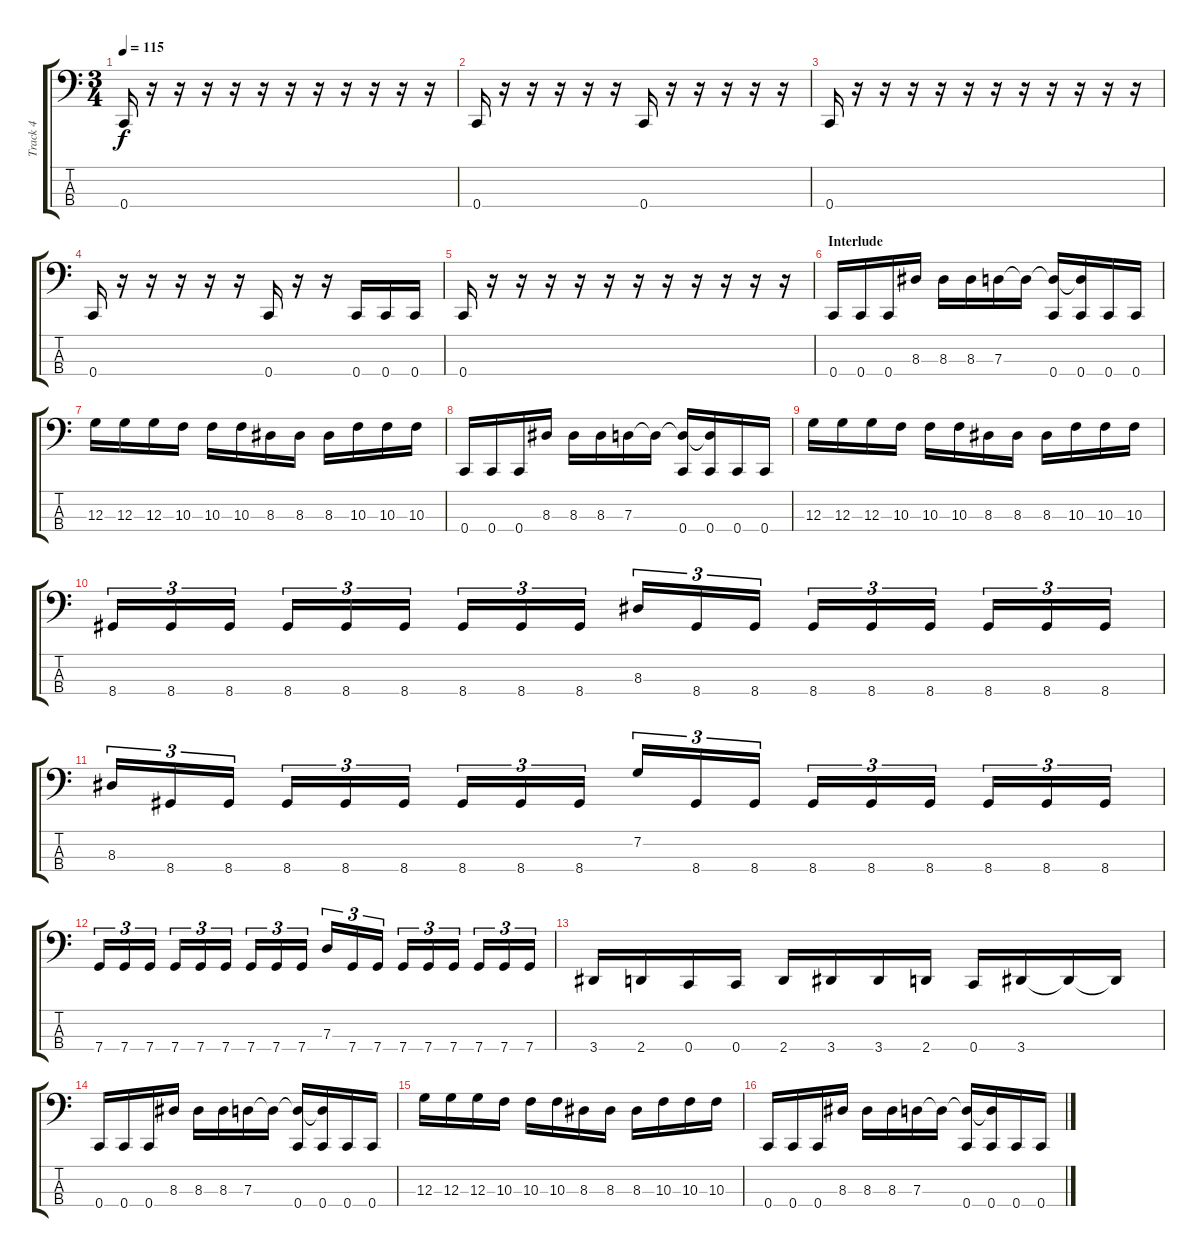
\track ("Track 4" "Track 4") {instrument electricbassfinger}
\staff {score tabs}
\tuning (F2 C2 G1 C1) {hide}
\ts (3 4)
\tempo 115
\clef f4
\ks c
0.4.16{dy f} r.16 r.16 r.16 r.16 r.16 r.16 r.16 r.16 r.16 r.16 r.16 |
0.4.16 r.16 r.16 r.16 r.16 r.16 0.4.16 r.16 r.16 r.16 r.16 r.16 |
0.4.16 r.16 r.16 r.16 r.16 r.16 r.16 r.16 r.16 r.16 r.16 r.16 |
0.4.16 r.16 r.16 r.16 r.16 r.16 0.4.16 r.16 r.16 0.4.16 0.4.16 0.4.16 |
0.4.16 r.16 r.16 r.16 r.16 r.16 r.16 r.16 r.16 r.16 r.16 r.16 |
\section ("" "Interlude")
0.4.16 0.4.16 0.4.16 8.3.16 8.3.16 8.3.16 7.3.16 7.3{t}.16 (7.3{t} 0.4).16 (7.3{t} 0.4).16 0.4.16 0.4.16 |
12.3.16 12.3.16 12.3.16 10.3.16 10.3.16 10.3.16 8.3.16 8.3.16 8.3.16 10.3.16 10.3.16 10.3.16 |
0.4.16 0.4.16 0.4.16 8.3.16 8.3.16 8.3.16 7.3.16 7.3{t}.16 (7.3{t} 0.4).16 (7.3{t} 0.4).16 0.4.16 0.4.16 |
12.3.16 12.3.16 12.3.16 10.3.16 10.3.16 10.3.16 8.3.16 8.3.16 8.3.16 10.3.16 10.3.16 10.3.16 |
8.4.16{tu (3 2)} 8.4.16{tu (3 2)} 8.4.16{tu (3 2)} 8.4.16{tu (3 2)} 8.4.16{tu (3 2)} 8.4.16{tu (3 2)} 8.4.16{tu (3 2)} 8.4.16{tu (3 2)} 8.4.16{tu (3 2)} 8.3.16{tu (3 2)} 8.4.16{tu (3 2)} 8.4.16{tu (3 2)} 8.4.16{tu (3 2)} 8.4.16{tu (3 2)} 8.4.16{tu (3 2)} 8.4.16{tu (3 2)} 8.4.16{tu (3 2)} 8.4.16{tu (3 2)} |
8.3.16{tu (3 2)} 8.4.16{tu (3 2)} 8.4.16{tu (3 2)} 8.4.16{tu (3 2)} 8.4.16{tu (3 2)} 8.4.16{tu (3 2)} 8.4.16{tu (3 2)} 8.4.16{tu (3 2)} 8.4.16{tu (3 2)} 7.2.16{tu (3 2)} 8.4.16{tu (3 2)} 8.4.16{tu (3 2)} 8.4.16{tu (3 2)} 8.4.16{tu (3 2)} 8.4.16{tu (3 2)} 8.4.16{tu (3 2)} 8.4.16{tu (3 2)} 8.4.16{tu (3 2)} |
7.4.16{tu (3 2)} 7.4.16{tu (3 2)} 7.4.16{tu (3 2)} 7.4.16{tu (3 2)} 7.4.16{tu (3 2)} 7.4.16{tu (3 2)} 7.4.16{tu (3 2)} 7.4.16{tu (3 2)} 7.4.16{tu (3 2)} 7.3.16{tu (3 2)} 7.4.16{tu (3 2)} 7.4.16{tu (3 2)} 7.4.16{tu (3 2)} 7.4.16{tu (3 2)} 7.4.16{tu (3 2)} 7.4.16{tu (3 2)} 7.4.16{tu (3 2)} 7.4.16{tu (3 2)} |
3.4.16 2.4.16 0.4.16 0.4.16 2.4.16 3.4.16 3.4.16 2.4.16 0.4.16 3.4.16 3.4{t}.16 3.4{t}.16 |
0.4.16 0.4.16 0.4.16 8.3.16 8.3.16 8.3.16 7.3.16 7.3{t}.16 (7.3{t} 0.4).16 (7.3{t} 0.4).16 0.4.16 0.4.16 |
12.3.16 12.3.16 12.3.16 10.3.16 10.3.16 10.3.16 8.3.16 8.3.16 8.3.16 10.3.16 10.3.16 10.3.16 |
0.4.16 0.4.16 0.4.16 8.3.16 8.3.16 8.3.16 7.3.16 7.3{t}.16 (7.3{t} 0.4).16 (7.3{t} 0.4).16 0.4.16 0.4.16
